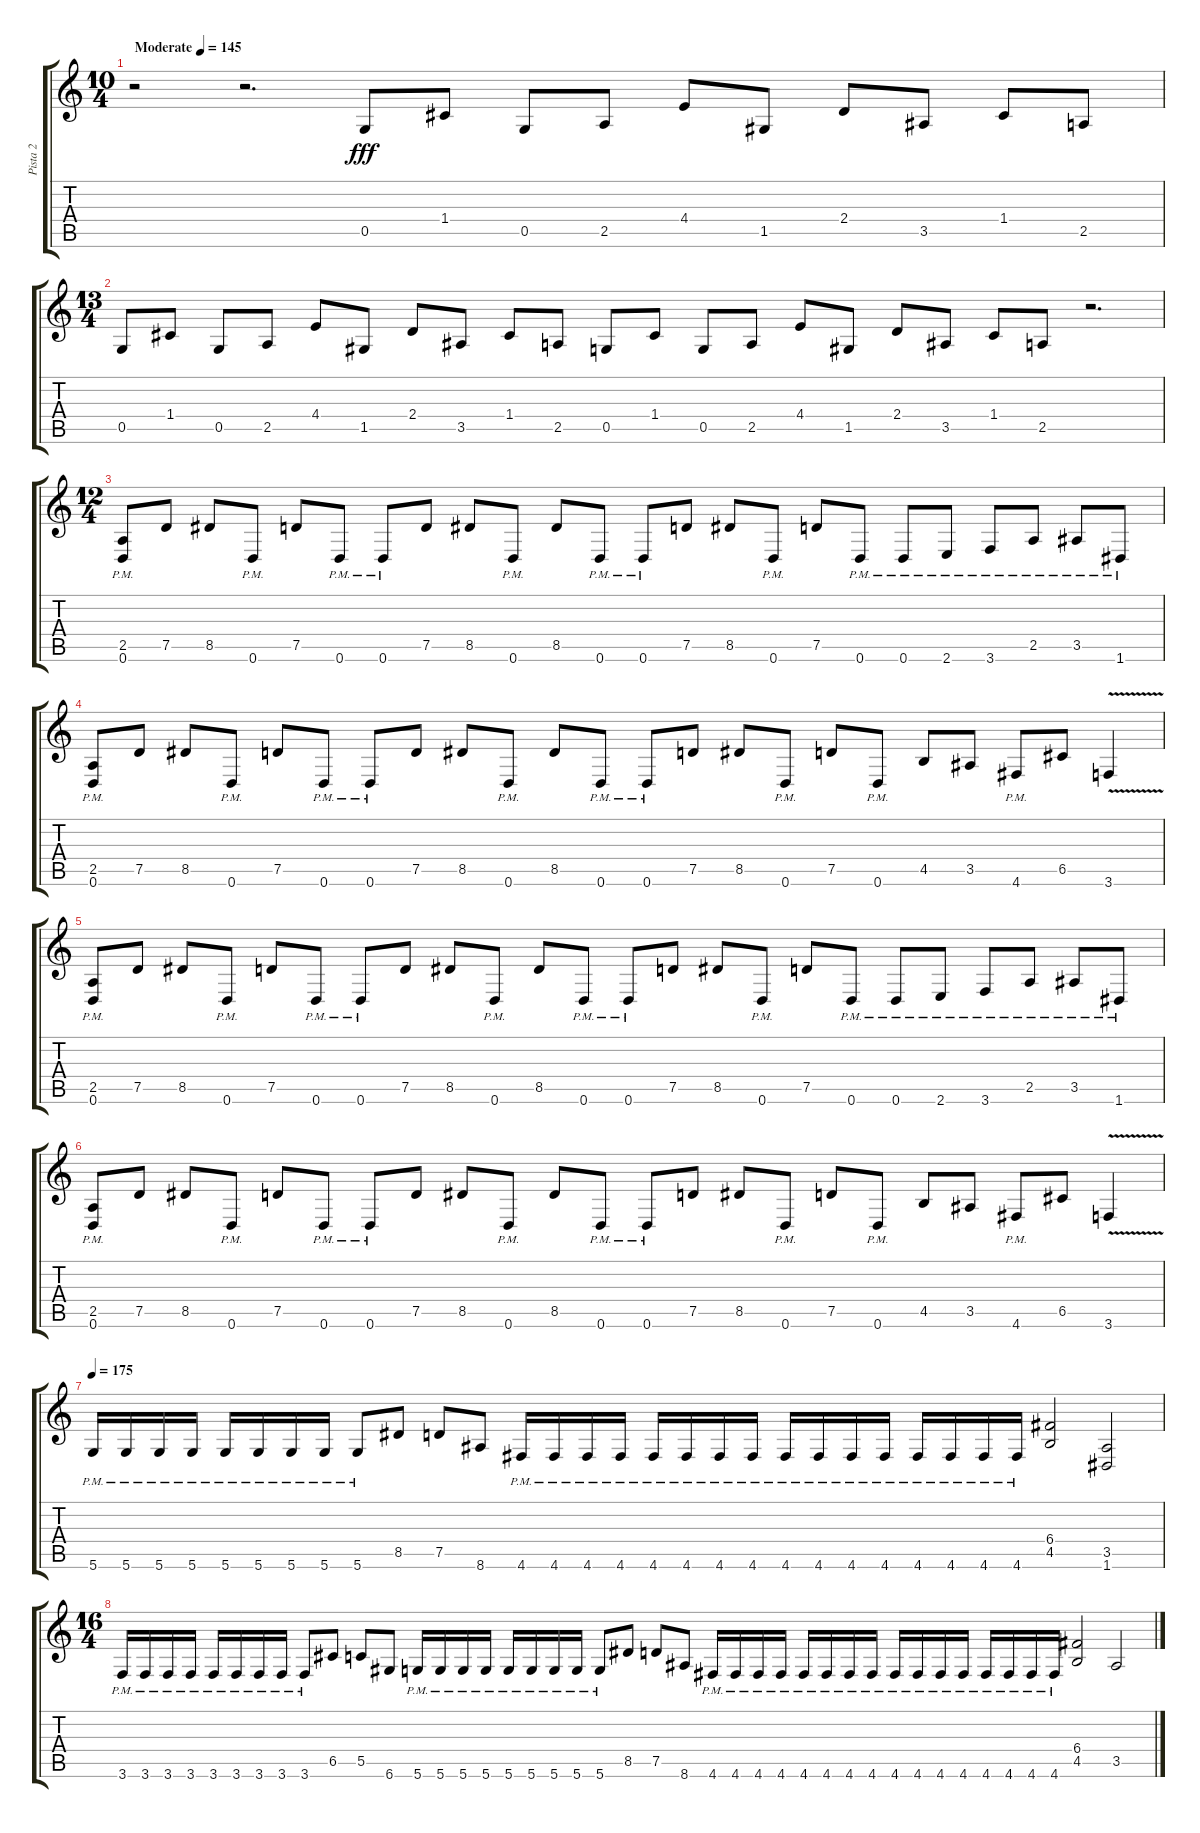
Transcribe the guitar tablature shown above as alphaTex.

\track ("Pista 2" "Pista 2") {instrument distortionguitar}
\staff {score tabs}
\tuning (D4 A3 F3 C3 G2 D2) {hide}
\ts (10 4)
\tempo (145 "Moderate")
\clef g2
\ks c
r.2{dy fff instrument distortionguitar} r.2{d} 0.5.8 1.4.8 0.5.8 2.5.8 4.4.8 1.5.8 2.4.8 3.5.8 1.4.8 2.5.8 |
\ts (13 4)
0.5.8 1.4.8 0.5.8 2.5.8 4.4.8 1.5.8 2.4.8 3.5.8 1.4.8 2.5.8 0.5.8 1.4.8 0.5.8 2.5.8 4.4.8 1.5.8 2.4.8 3.5.8 1.4.8 2.5.8 r.2{d} |
\ts (12 4)
(2.5{pm} 0.6{pm}).8 7.5.8 8.5.8 0.6{pm}.8 7.5.8 0.6{pm}.8 0.6{pm}.8 7.5.8 8.5.8 0.6{pm}.8 8.5.8 0.6{pm}.8 0.6{pm}.8 7.5.8 8.5.8 0.6{pm}.8 7.5.8 0.6{pm}.8 0.6{pm}.8 2.6{pm}.8 3.6{pm}.8 2.5{pm}.8 3.5{pm}.8 1.6{pm}.8 |
(2.5{pm} 0.6{pm}).8 7.5.8 8.5.8 0.6{pm}.8 7.5.8 0.6{pm}.8 0.6{pm}.8 7.5.8 8.5.8 0.6{pm}.8 8.5.8 0.6{pm}.8 0.6{pm}.8 7.5.8 8.5.8 0.6{pm}.8 7.5.8 0.6{pm}.8 4.5.8 3.5.8 4.6{pm}.8 6.5.8 3.6{v}.4 |
(2.5{pm} 0.6{pm}).8 7.5.8 8.5.8 0.6{pm}.8 7.5.8 0.6{pm}.8 0.6{pm}.8 7.5.8 8.5.8 0.6{pm}.8 8.5.8 0.6{pm}.8 0.6{pm}.8 7.5.8 8.5.8 0.6{pm}.8 7.5.8 0.6{pm}.8 0.6{pm}.8 2.6{pm}.8 3.6{pm}.8 2.5{pm}.8 3.5{pm}.8 1.6{pm}.8 |
(2.5{pm} 0.6{pm}).8 7.5.8 8.5.8 0.6{pm}.8 7.5.8 0.6{pm}.8 0.6{pm}.8 7.5.8 8.5.8 0.6{pm}.8 8.5.8 0.6{pm}.8 0.6{pm}.8 7.5.8 8.5.8 0.6{pm}.8 7.5.8 0.6{pm}.8 4.5.8 3.5.8 4.6{pm}.8 6.5.8 3.6{v}.4 |
\tempo 175
5.6{pm}.16 5.6{pm}.16 5.6{pm}.16 5.6{pm}.16 5.6{pm}.16 5.6{pm}.16 5.6{pm}.16 5.6{pm}.16 5.6{pm}.8 8.5.8 7.5.8 8.6.8 4.6{pm}.16 4.6{pm}.16 4.6{pm}.16 4.6{pm}.16 4.6{pm}.16 4.6{pm}.16 4.6{pm}.16 4.6{pm}.16 4.6{pm}.16 4.6{pm}.16 4.6{pm}.16 4.6{pm}.16 4.6{pm}.16 4.6{pm}.16 4.6{pm}.16 4.6{pm}.16 (6.4 4.5).2 (3.5 1.6).2 |
\ts (16 4)
3.6{pm}.16 3.6{pm}.16 3.6{pm}.16 3.6{pm}.16 3.6{pm}.16 3.6{pm}.16 3.6{pm}.16 3.6{pm}.16 3.6{pm}.8 6.5.8 5.5.8 6.6.8 5.6{pm}.16 5.6{pm}.16 5.6{pm}.16 5.6{pm}.16 5.6{pm}.16 5.6{pm}.16 5.6{pm}.16 5.6{pm}.16 5.6{pm}.8 8.5.8 7.5.8 8.6.8 4.6{pm}.16 4.6{pm}.16 4.6{pm}.16 4.6{pm}.16 4.6{pm}.16 4.6{pm}.16 4.6{pm}.16 4.6{pm}.16 4.6{pm}.16 4.6{pm}.16 4.6{pm}.16 4.6{pm}.16 4.6{pm}.16 4.6{pm}.16 4.6{pm}.16 4.6{pm}.16 (6.4 4.5).2 3.5.2
